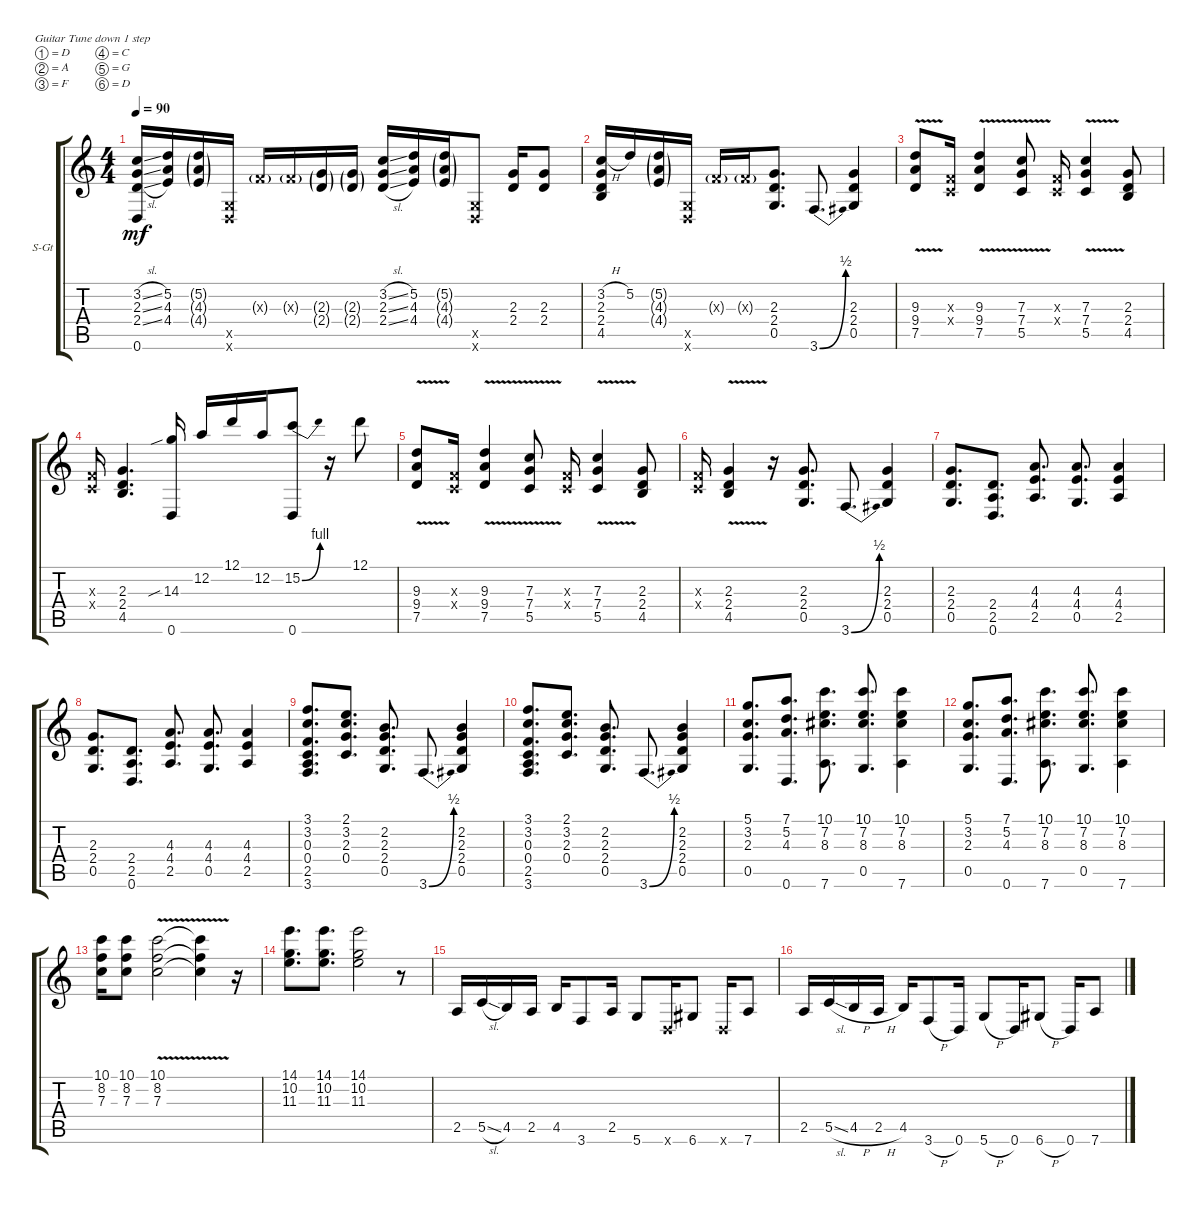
\defaultSystemsLayout 4
\bracketExtendMode groupsimilarinstruments
\firstSystemTrackNameOrientation horizontal
\otherSystemsTrackNameOrientation horizontal
\track ("Steel Guitar" "S-Gt") {instrument acousticguitarsteel}
\staff {score tabs}
\tuning (D4 A3 F3 C3 G2 D2)
\ts (4 4)
\tempo 90
\clef g2
\ks c
(3.2{sl} 2.3{sl} 2.4{sl} 0.6).16{dy mf} (5.2 4.3 4.4).16 (5.2{g} 4.3{g} 4.4{g}).16 (0.5{x} 0.6{x}).16 0.3{g x}.16 0.3{g x}.16 (2.3{g} 2.4{g}).16 (2.4{g} 2.3{g}).16 (3.2{sl} 2.3{sl} 2.4{sl}).16 (5.2 4.3 4.4).16 (5.2{g} 4.3{g} 4.4{g}).16 (0.6{x} 0.5{x}).8 (2.4 2.3).16 (2.3 2.4).8 |
(3.2{h} 2.3 2.4 4.5).16 5.2.16 (5.2{g} 4.3{g} 4.4{g}).16 (0.5{x} 0.6{x}).16 0.3{g x}.16 0.3{g x}.16 (0.5 2.4 2.3).8{d} 3.6{be (bend 0 0 13.2 2)}.8{d} (0.5 2.4 2.3).4 |
(7.5{v} 9.4{v} 9.3{v}).8 (0.4{x} 0.3{x}).16 (7.5{v} 9.4{v} 9.3{v}).4 (5.5{v} 7.4{v} 7.3{v}).8 (0.4{x} 0.3{x}).16 (5.5{v} 7.4{v} 7.3{v}).4 (4.5 2.4 2.3).8 |
(0.4{x} 0.3{x}).16 (2.3 2.4 4.5).4{d} (14.3{sib} 0.6).16 12.2.16 12.1.16 12.2.16 (15.2{be (bend 0 0 15 4)} 0.6).8 r.16 12.1.8 |
(7.5{v} 9.4{v} 9.3{v}).8 (0.4{x} 0.3{x}).16 (7.5{v} 9.4{v} 9.3{v}).4 (5.5{v} 7.4{v} 7.3{v}).8 (0.4{x} 0.3{x}).16 (5.5{v} 7.4{v} 7.3{v}).4 (4.5 2.4 2.3).8 |
(0.4{x} 0.3{x}).16 (2.3{v} 2.4{v} 4.5{v}).4 r.16 (0.5 2.4 2.3).8{d} 3.6{be (bend 0 0 13.2 2)}.8{d} (0.5 2.4 2.3).4 |
(0.5 2.4 2.3).8{d} (0.6 2.5 2.4).8{d} (2.5 4.4 4.3).8{d} (4.3 4.4 0.5).8{d} (2.5 4.4 4.3).4 |
(0.5 2.4 2.3).8{d} (0.6 2.5 2.4).8{d} (2.5 4.4 4.3).8{d} (4.3 4.4 0.5).8{d} (2.5 4.4 4.3).4 |
(3.6 2.5 3.1 3.2 0.3 0.4).8{d} (0.4 2.3 3.2 2.1).8{d} (0.5 2.4 2.3 2.2).8{d} 3.6{be (bend 0 0 29.4 2)}.8{d} (0.5 2.4 2.3 2.2).4 |
(3.6 2.5 3.1 3.2 0.3 0.4).8{d} (0.4 2.3 3.2 2.1).8{d} (0.5 2.4 2.3 2.2).8{d} 3.6{be (bend 0 0 29.4 2)}.8{d} (0.5 2.4 2.3 2.2).4 |
(5.1 3.2 2.3 0.5).8{d} (7.1 5.2 4.3 0.6).8{d} (10.1 7.2 8.3 7.6).8{d} (0.5 8.3 7.2 10.1).8{d} (7.6 8.3 7.2 10.1).4 |
(5.1 3.2 2.3 0.5).8{d} (7.1 5.2 4.3 0.6).8{d} (10.1 7.2 8.3 7.6).8{d} (0.5 8.3 7.2 10.1).8{d} (7.6 8.3 7.2 10.1).4 |
(10.1 8.2 7.3).16 (10.1 8.2 7.3).8 (10.1{v} 8.2{v} 7.3{v}).2 (10.1{t} 8.2{t} 7.3{t}).4 r.16 |
(14.1 10.2 11.3).8{d} (14.1 10.2 11.3).8{d} (14.1 10.2 11.3).2 r.8 |
2.5.16 5.5{sl}.16 4.5.16 2.5.16 4.5.16 3.6.8 2.5.16 5.6.8 0.6{x}.16 6.6.8 0.6{x}.16 7.6.8 |
2.5.16 5.5{sl}.16 4.5{h}.16 2.5{h}.16 4.5.16 3.6{h}.8 0.6.16 5.6{h}.8 0.6.16 6.6{h}.8 0.6.16 7.6.8
